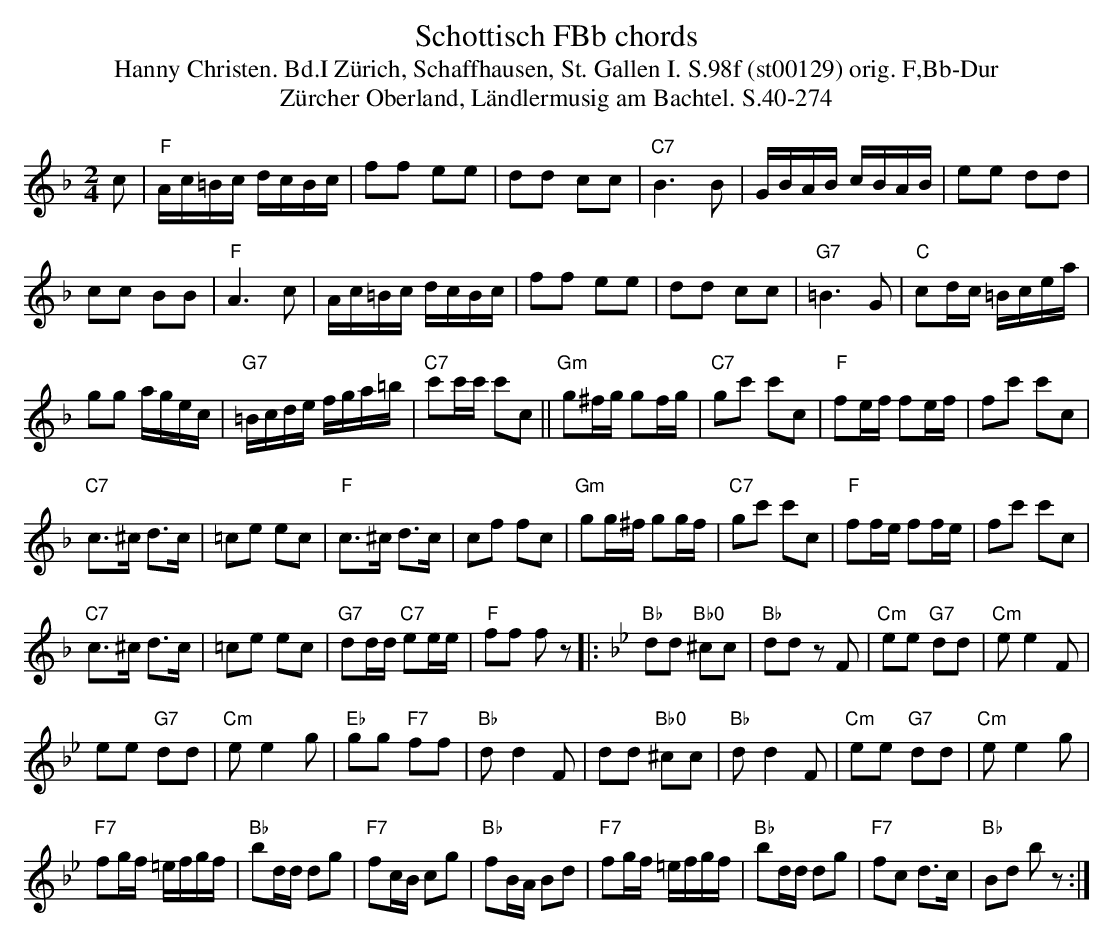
X:1
T: Schottisch FBb chords
T:Hanny Christen. Bd.I Zürich, Schaffhausen, St. Gallen I. S.98f (st00129) orig. F,Bb-Dur
T: Z\"urcher Oberland, L\"andlermusig am Bachtel. S.40-274
M:2/4
L:1/16
K:F %%MIDI gchordon
c2 | "F"Ac=Bc dcBc | f2f2 e2e2 | d2d2 c2c2 | "C7"B6B2 |  GBAB cBAB | e2e2 d2d2 |
c2c2 B2B2 | "F"A6c2 | Ac=Bc dcBc | f2f2 e2e2 | d2d2 c2c2 | "G7"=B6G2 | "C"c2dc =Bcea |
g2g2  agec | "G7"=Bcde fga=b | "C7"c'2c'c' c'2c2 || "Gm"g2^fg g2fg | "C7"g2c'2 c'2c2 | "F"f2ef f2ef | f2c'2 c'2c2 |
[L:1/8] "C7"c>^c d>c | =ce ec | "F"c>^c d>c | cf fc | "Gm"gg/^f/ gg/f/ | "C7"gc' c'c | "F"ff/e/ ff/e/ | fc' c'c |
"C7"c>^c d>c | =ce ec | "G7"dd/d/ "C7"ee/e/ | "F"ff fz |: [K:Bb] "Bb"dd "Bb0"^cc | "Bb"dd zF | "Cm"ee "G7"dd | "Cm"ee2F |
ee "G7"dd | "Cm"ee2g | "Eb"gg "F7"ff | "Bb"dd2F | dd "Bb0"^cc | "Bb"dd2F | "Cm"ee "G7"dd | "Cm"ee2g |
"F7"fg/f/ =e/f/g/f/ | "Bb"bd/d/ dg | "F7"fc/B/ cg | "Bb"fB/A/ Bd | "F7"fg/f/ =e/f/g/f/ | "Bb"bd/d/ dg | "F7"fc d>c | "Bb"Bd bz :|
